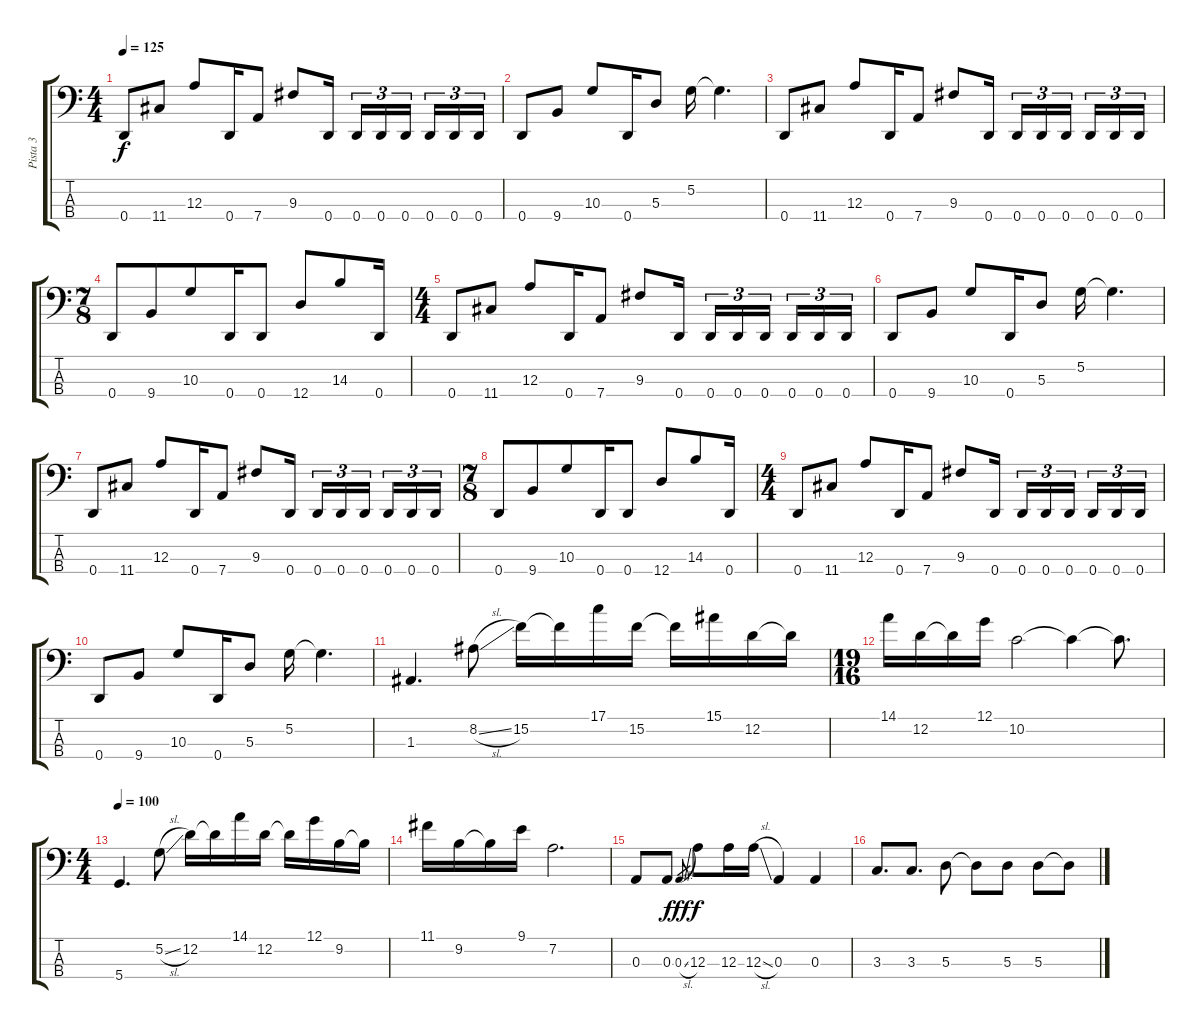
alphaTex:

\track ("Pista 3" "Pista 3") {instrument electricbassfinger}
\staff {score tabs}
\tuning (G2 D2 A1 D1) {hide}
\ts (4 4)
\tempo 125
\clef f4
\ks c
0.4.8{dy f} 11.4.8 12.3.8 0.4.16 7.4.8 9.3.8 0.4.16 0.4.16{tu (3 2)} 0.4.16{tu (3 2)} 0.4.16{tu (3 2) beam splitsecondary} 0.4.16{tu (3 2)} 0.4.16{tu (3 2)} 0.4.16{tu (3 2)} |
0.4.8 9.4.8 10.3.8 0.4.16 5.3.8 5.2.16 5.2{t}.4{d} |
0.4.8 11.4.8 12.3.8 0.4.16 7.4.8 9.3.8 0.4.16 0.4.16{tu (3 2)} 0.4.16{tu (3 2)} 0.4.16{tu (3 2) beam splitsecondary} 0.4.16{tu (3 2)} 0.4.16{tu (3 2)} 0.4.16{tu (3 2)} |
\ts (7 8)
0.4.8 9.4.8 10.3.8 0.4.16 0.4.8 12.4.8 14.3.8 0.4.16 |
\ts (4 4)
0.4.8 11.4.8 12.3.8 0.4.16 7.4.8 9.3.8 0.4.16 0.4.16{tu (3 2)} 0.4.16{tu (3 2)} 0.4.16{tu (3 2) beam splitsecondary} 0.4.16{tu (3 2)} 0.4.16{tu (3 2)} 0.4.16{tu (3 2)} |
0.4.8 9.4.8 10.3.8 0.4.16 5.3.8 5.2.16 5.2{t}.4{d} |
0.4.8 11.4.8 12.3.8 0.4.16 7.4.8 9.3.8 0.4.16 0.4.16{tu (3 2)} 0.4.16{tu (3 2)} 0.4.16{tu (3 2) beam splitsecondary} 0.4.16{tu (3 2)} 0.4.16{tu (3 2)} 0.4.16{tu (3 2)} |
\ts (7 8)
0.4.8 9.4.8 10.3.8 0.4.16 0.4.8 12.4.8 14.3.8 0.4.16 |
\ts (4 4)
0.4.8 11.4.8 12.3.8 0.4.16 7.4.8 9.3.8 0.4.16 0.4.16{tu (3 2)} 0.4.16{tu (3 2)} 0.4.16{tu (3 2) beam splitsecondary} 0.4.16{tu (3 2)} 0.4.16{tu (3 2)} 0.4.16{tu (3 2)} |
0.4.8 9.4.8 10.3.8 0.4.16 5.3.8 5.2.16 5.2{t}.4{d} |
1.3.4{d} 8.2{sl}.8 15.2.16 15.2{t}.16 17.1.16 15.2.16 15.2{t}.16 15.1.16 12.2.16 12.2{t}.16 |
\ts (19 16)
14.1.16 12.2.16 12.2{t}.16 12.1.16 10.2.2 10.2{t}.4 10.2{t}.8{d} |
\ts (4 4)
\tempo 100
5.4.4{d} 5.2{sl}.8 12.2.16 12.2{t}.16 14.1.16 12.2.16 12.2{t}.16 12.1.16 9.2.16 9.2{t}.16 |
11.1.16 9.2.16 9.2{t}.16 9.1.16 7.2.2{d} |
0.3.8 0.3.8 0.3{sl}.8{gr dy fff} 12.3.8{dy f} 12.3.16 12.3{sl}.16 0.3.4 0.3.4 |
3.3.8{d} 3.3.8{d} 5.3.8 5.3{t}.8 5.3.8 5.3.8 5.3{t}.8
